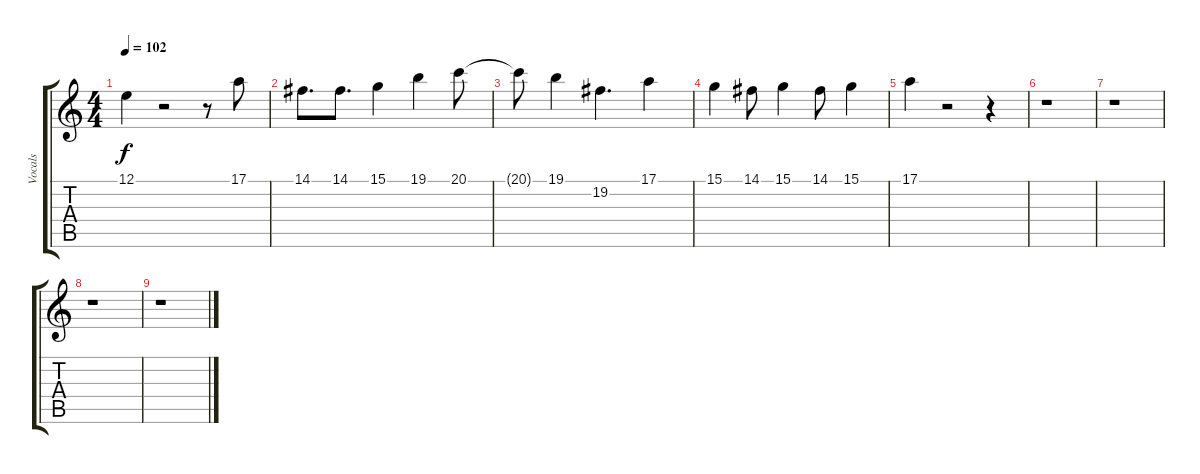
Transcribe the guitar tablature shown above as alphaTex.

\track ("Vocals" "Vocals") {instrument flute}
\staff {score tabs}
\tuning (E4 B3 G3 D3 A2 E2) {hide}
\ts (4 4)
\tempo 102
\clef g2
\ks c
12.1.4{dy f} r.2 r.8 17.1.8 |
14.1.8{d} 14.1.8{d} 15.1.4 19.1.4 20.1.8 |
20.1{t}.8 19.1.4 19.2.4{d} 17.1.4 |
15.1.4 14.1.8 15.1.4 14.1.8 15.1.4 |
17.1.4 r.2 r.4 |
r.1 |
r.1 |
r.1 |
r.1
